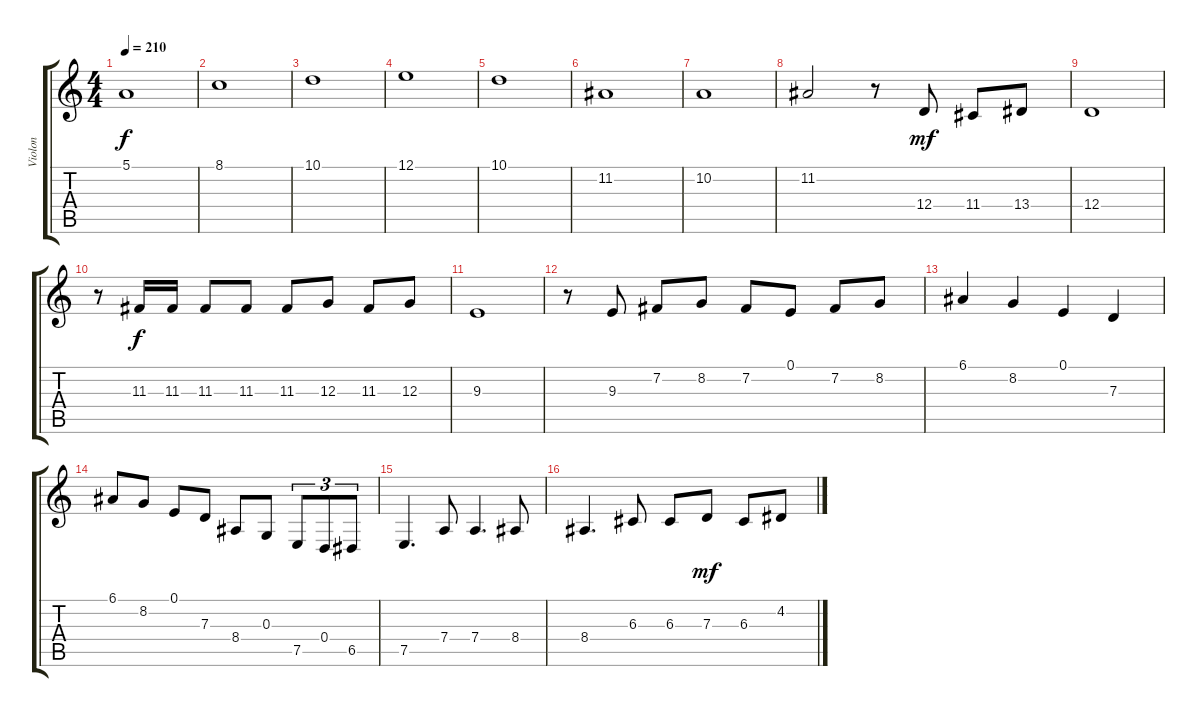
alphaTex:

\track ("Violon" "Violon") {instrument violin}
\staff {score tabs}
\tuning (E4 B3 G3 D3 A2 E2) {hide}
\ts (4 4)
\tempo 210
\clef g2
\ks c
5.1.1{dy f} |
8.1.1 |
10.1.1 |
12.1.1 |
10.1.1 |
11.2.1 |
10.2.1 |
11.2.2 r.8 12.4.8{dy mf} 11.4.8 13.4.8 |
12.4.1 |
r.8 11.3.16{dy f} 11.3.16 11.3.8 11.3.8 11.3.8 12.3.8 11.3.8 12.3.8 |
9.3.1 |
r.8 9.3.8 7.2.8 8.2.8 7.2.8 0.1.8 7.2.8 8.2.8 |
6.1.4 8.2.4 0.1.4 7.3.4 |
6.1.8 8.2.8 0.1.8 7.3.8 8.4.8 0.3.8 7.5.8{tu (3 2)} 0.4.8{tu (3 2)} 6.5.8{tu (3 2)} |
7.5.4{d} 7.4.8 7.4.4{d} 8.4.8 |
8.4.4{d} 6.3.8 6.3.8 7.3.8{dy mf} 6.3.8 4.2.8
